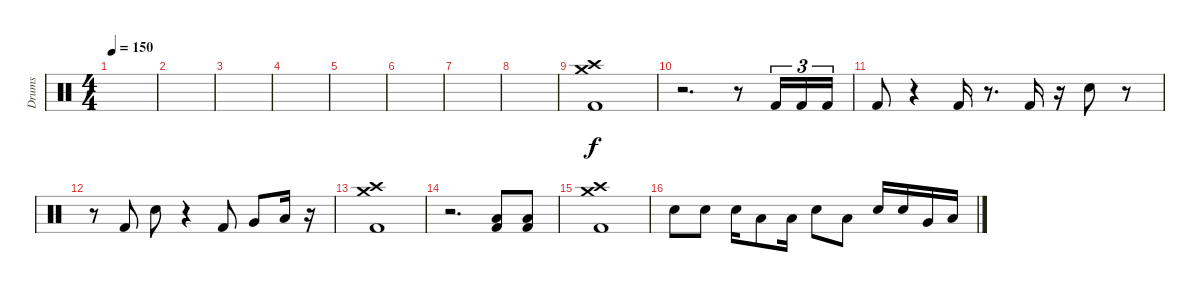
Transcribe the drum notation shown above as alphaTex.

\track ("Drums" "Drums") {instrument percussion}
\staff {score}
\articulation defaults
\ts (4 4)
\tempo 150
\clef neutral
\ks c
|
|
|
|
|
|
|
|
("Crash high (hit)" "Crash medium (hit)" "Kick (hit) 2").1 |
r.2{d} r.8 "Kick (hit) 2".16{tu (3 2)} "Kick (hit) 2".16{tu (3 2)} "Kick (hit) 2".16{tu (3 2)} |
"Kick (hit) 2".8 r.4 "Kick (hit) 2".16 r.8{d} "Kick (hit) 2".16 r.16 "Snare (hit) 2".8 r.8 |
r.8 "Kick (hit) 2".8 "Snare (hit) 2".8 r.4 "Kick (hit) 2".8 "Very Low Tom (hit)".8 "Low Floor Tom (hit)".16 r.16 |
("Crash high (hit)" "Crash medium (hit)" "Kick (hit) 2").1 |
r.2{d} ("Kick (hit) 2" "Low Floor Tom (hit)").8 ("Kick (hit) 2" "Low Floor Tom (hit)").8 |
("Crash high (hit)" "Crash medium (hit)" "Kick (hit) 2").1 |
"Snare (hit) 2".8 "Snare (hit) 2".8 "Snare (hit) 2".16 "Low Floor Tom (hit)".8 "Low Floor Tom (hit)".16 "Snare (hit) 2".8 "Low Floor Tom (hit)".8 "Snare (hit) 2".16 "Snare (hit) 2".16 "Very Low Tom (hit)".16 "Low Floor Tom (hit)".16
